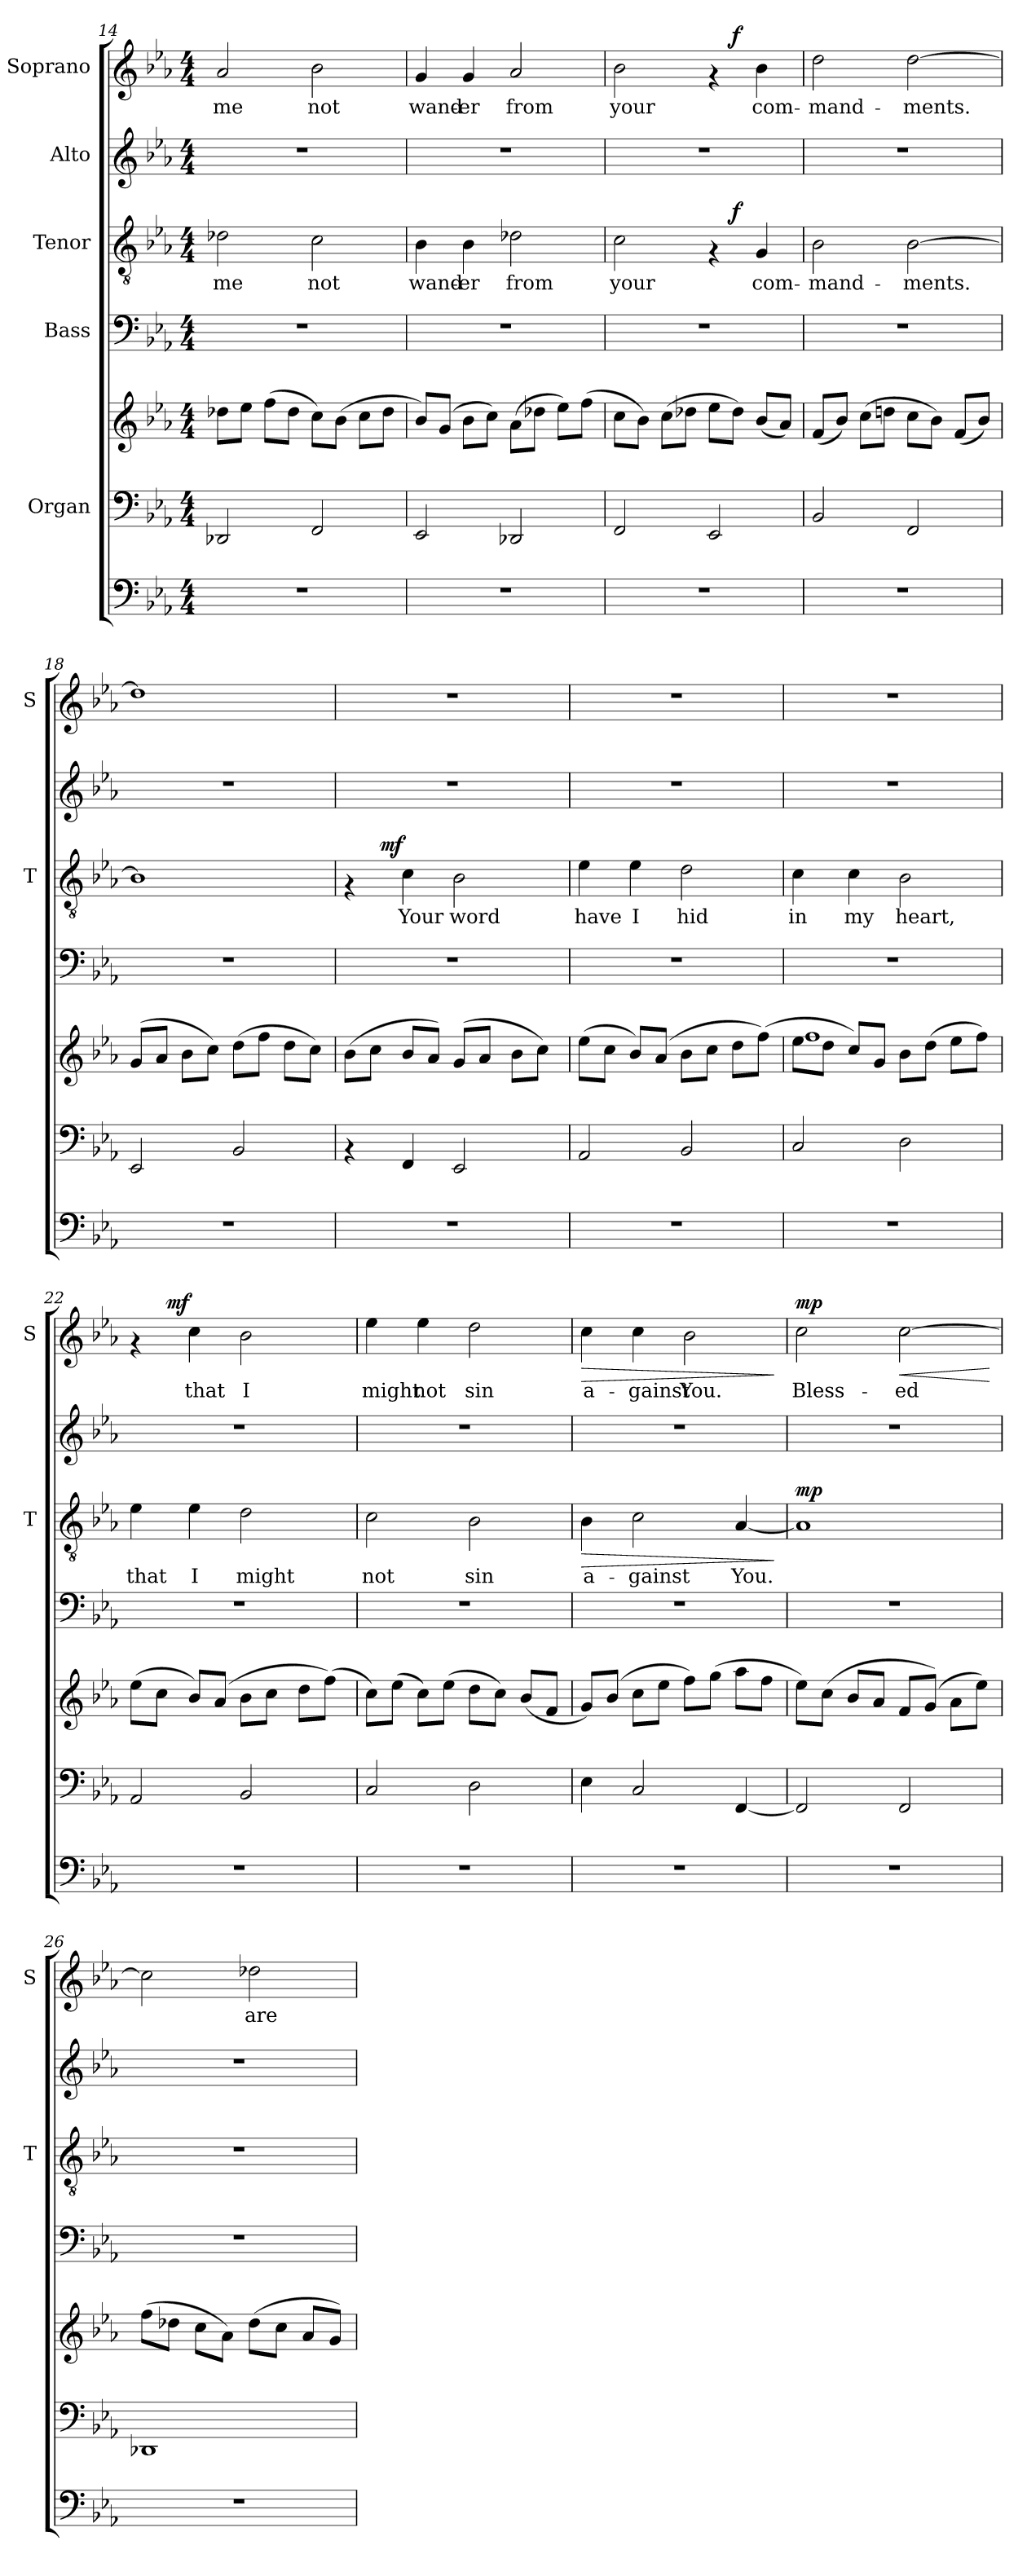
**kern	**kern	**kern	**kern	**kern	**text	**dynam	**kern	**kern	**text	**dynam
*part6	*part5	*part5	*part4	*part3	*part3	*part3	*part2	*part1	*part1	*part1
*staff7	*staff6	*staff5	*staff4	*staff3	*staff3	*staff3	*staff2	*staff1	*staff1	*staff1
*	*I"Organ	*	*I"Bass	*I"Tenor	*	*	*I"Alto	*I"Soprano	*	*
*	*	*	*	*I'T	*	*	*	*I'S	*	*
*clefF4	*clefF4	*clefG2	*clefF4	*clefGv2	*	*	*clefG2	*clefG2	*	*
*	*	*	*ITrd7c12	*	*	*	*	*	*	*
*k[b-e-a-]	*k[b-e-a-]	*k[b-e-a-]	*k[b-e-a-]	*k[b-e-a-]	*	*	*k[b-e-a-]	*k[b-e-a-]	*	*
*E-:	*E-:	*E-:	*E-:	*E-:	*	*	*E-:	*E-:	*	*
*M4/4	*M4/4	*M4/4	*M4/4	*M4/4	*	*	*M4/4	*M4/4	*	*
=14	=14	=14	=14	=14	=14	=14	=14	=14	=14	=14
!	!	!	!	!	!LO:LY:b	!	!	!	!LO:LY:b	!
1r	2DD-X/	8dd-X\L	1r	2d-X\	me	.	1r	2a-/	me	.
.	.	8ee-\J	.	.	.	.	.	.	.	.
.	.	(>8ff\L	.	.	.	.	.	.	.	.
.	.	8dd-\J	.	.	.	.	.	.	.	.
!	!	!	!	!	!LO:LY:b	!	!	!	!LO:LY:b	!
.	2FF/	8cc\L)	.	2c\	not	.	.	2b-\	not	.
.	.	(>8b-\J	.	.	.	.	.	.	.	.
.	.	8cc\L	.	.	.	.	.	.	.	.
.	.	8dd-\J	.	.	.	.	.	.	.	.
=15	=15	=15	=15	=15	=15	=15	=15	=15	=15	=15
!	!	!	!	!	!LO:LY:b	!	!	!	!LO:LY:b	!
1r	2EE-/	8b-/L)	1r	4B-\	wand-	.	1r	4g/	wand-	.
.	.	(8g/J	.	.	.	.	.	.	.	.
!	!	!	!	!	!LO:LY:b	!	!	!	!LO:LY:b	!
.	.	8b-\L	.	4B-\	-er	.	.	4g/	-er	.
.	.	8cc\J)	.	.	.	.	.	.	.	.
!	!	!	!	!	!LO:LY:b	!	!	!	!LO:LY:b	!
.	2DD-X/	(>8a-\L	.	2d-X\	from	.	.	2a-/	from	.
.	.	8dd-X\J	.	.	.	.	.	.	.	.
.	.	8ee-\L)	.	.	.	.	.	.	.	.
.	.	(>8ff\J	.	.	.	.	.	.	.	.
=16	=16	=16	=16	=16	=16	=16	=16	=16	=16	=16
!	!	!	!	!	!LO:LY:b	!	!	!	!LO:LY:b	!
*	*	*	*	*^	*	*	*	*^	*	*
1r	2FF/	8cc\L	1r	2c\	2ryy	your	.	1r	2b-\	2ryy	your	.
.	.	8b-\J)	.	.	.	.	.	.	.	.	.	.
.	.	(>8cc\L	.	.	.	.	.	.	.	.	.	.
.	.	8dd-X\J	.	.	.	.	.	.	.	.	.	.
.	2EE-/	8ee-\L	.	4rF	8ryy	.	.	.	4rf	8ryy	.	.
!	!	!	!	!	!	!	!LO:DY:a	!	!	!	!	!LO:DY:a
.	.	8dd-\J)	.	.	4.ryy	.	f	.	.	4.ryy	.	f
!	!	!	!	!	!	!LO:LY:b	!	!	!	!	!LO:LY:b	!
.	.	(<8b-/L	.	4G/	.	com-	.	.	4b-\	.	com-	.
.	.	8a-/J)	.	.	.	.	.	.	.	.	.	.
!!LO:PB:g=z
=17	=17	=17	=17	=17	=17	=17	=17	=17	=17	=17	=17	=17
!	!	!	!	!	!	!LO:LY:b	!	!	!	!	!LO:LY:b	!
*	*	*	*	*v	*v	*	*	*	*v	*v	*	*
1r	2BB-/	(<8f/L	1r	2B-\	-mand-	.	1r	2dd\	-mand-	.
.	.	8b-/J)	.	.	.	.	.	.	.	.
.	.	(>8cc\L	.	.	.	.	.	.	.	.
.	.	8ddn\J	.	.	.	.	.	.	.	.
!	!	!	!	!	!LO:LY:b	!	!	!	!LO:LY:b	!
.	2FF/	8cc\L	.	[>2B-\	-ments.	.	.	[>2dd\	-ments.	.
.	.	8b-\J)	.	.	.	.	.	.	.	.
.	.	(<8f/L	.	.	.	.	.	.	.	.
.	.	8b-/J)	.	.	.	.	.	.	.	.
=18	=18	=18	=18	=18	=18	=18	=18	=18	=18	=18
1r	2EE-/	(>8g/L	1r	1B-]	.	.	1r	1dd]	.	.
.	.	8a-/J	.	.	.	.	.	.	.	.
.	.	8b-\L	.	.	.	.	.	.	.	.
.	.	8cc\J)	.	.	.	.	.	.	.	.
.	2BB-/	(>8dd\L	.	.	.	.	.	.	.	.
.	.	8ff\J	.	.	.	.	.	.	.	.
.	.	8dd\L	.	.	.	.	.	.	.	.
.	.	8cc\J)	.	.	.	.	.	.	.	.
=19	=19	=19	=19	=19	=19	=19	=19	=19	=19	=19
*	*	*	*	*^	*	*	*	*	*	*
1r	4rAA	(>8b-\L	1r	4rF	8ryy	.	.	1r	1r	.	.
.	.	8cc\J	.	.	32ryy	.	.	.	.	.	.
!	!	!	!	!	!	!	!LO:DY:a	!	!	!	!
.	.	.	.	.	2ryy	.	mf	.	.	.	.
!	!	!	!	!	!	!LO:LY:b	!	!	!	!	!
.	4FF/	8b-/L	.	4c\	.	Your	.	.	.	.	.
.	.	8a-/J)	.	.	.	.	.	.	.	.	.
!	!	!	!	!	!	!LO:LY:b	!	!	!	!	!
.	2EE-/	(>8g/L	.	2B-\	.	word	.	.	.	.	.
.	.	8a-/J	.	.	.	.	.	.	.	.	.
.	.	.	.	.	4ryy	.	.	.	.	.	.
.	.	8b-\L	.	.	.	.	.	.	.	.	.
.	.	8cc\J)	.	.	.	.	.	.	.	.	.
.	.	.	.	.	16.ryy	.	.	.	.	.	.
=20	=20	=20	=20	=20	=20	=20	=20	=20	=20	=20	=20
!	!	!	!	!	!	!LO:LY:b	!	!	!	!	!
*	*	*	*	*v	*v	*	*	*	*	*	*
1r	2AA-/	(>8ee-\L	1r	4e-\	have	.	1r	1r	.	.
.	.	8cc\J	.	.	.	.	.	.	.	.
!	!	!	!	!	!LO:LY:b	!	!	!	!	!
.	.	8b-/L)	.	4e-\	I	.	.	.	.	.
.	.	(8a-/J	.	.	.	.	.	.	.	.
!	!	!	!	!	!LO:LY:b	!	!	!	!	!
.	2BB-/	8b-\L	.	2d\	hid	.	.	.	.	.
.	.	8cc\J	.	.	.	.	.	.	.	.
.	.	8dd\L	.	.	.	.	.	.	.	.
.	.	(>8ff\J)	.	.	.	.	.	.	.	.
=21	=21	=21	=21	=21	=21	=21	=21	=21	=21	=21
*	*	*^	*	*	*	*	*	*	*	*
!	!	!	!	!	!	!LO:LY:b	!	!	!	!	!
1r	2C/	8ee-\L	1ff	1r	4c\	in	.	1r	1r	.	.
.	.	8dd\J	.	.	.	.	.	.	.	.	.
!	!	!	!	!	!	!LO:LY:b	!	!	!	!	!
.	.	8cc/L)	.	.	4c\	my	.	.	.	.	.
.	.	8g/J	.	.	.	.	.	.	.	.	.
!	!	!	!	!	!	!LO:LY:b	!	!	!	!	!
.	2D\	8b-\L	.	.	2B-\	heart,	.	.	.	.	.
.	.	(>8dd\J	.	.	.	.	.	.	.	.	.
.	.	8ee-\L	.	.	.	.	.	.	.	.	.
.	.	8ff\J)	.	.	.	.	.	.	.	.	.
*	*	*v	*v	*	*	*	*	*	*	*	*
=22	=22	=22	=22	=22	=22	=22	=22	=22	=22	=22
!	!	!	!	!	!LO:LY:b	!	!	!	!	!
*	*	*	*	*	*	*	*	*^	*	*
1r	2AA-/	(>8ee-\L	1r	4e-\	that	.	1r	4rf	8ryy	.	.
.	.	8cc\J	.	.	.	.	.	.	32ryy	.	.
!	!	!	!	!	!	!	!	!	!	!	!LO:DY:a
.	.	.	.	.	.	.	.	.	2ryy	.	mf
!	!	!	!	!	!LO:LY:b	!	!	!	!	!LO:LY:b	!
.	.	8b-/L)	.	4e-\	I	.	.	4cc\	.	that	.
.	.	(8a-/J	.	.	.	.	.	.	.	.	.
!	!	!	!	!	!LO:LY:b	!	!	!	!	!LO:LY:b	!
.	2BB-/	8b-\L	.	2d\	might	.	.	2b-\	.	I	.
.	.	8cc\J	.	.	.	.	.	.	.	.	.
.	.	.	.	.	.	.	.	.	4ryy	.	.
.	.	8dd\L	.	.	.	.	.	.	.	.	.
.	.	(>8ff\J)	.	.	.	.	.	.	.	.	.
.	.	.	.	.	.	.	.	.	16.ryy	.	.
=23	=23	=23	=23	=23	=23	=23	=23	=23	=23	=23	=23
!	!	!	!	!	!LO:LY:b	!	!	!	!	!LO:LY:b	!
*	*	*	*	*	*	*	*	*v	*v	*	*
1r	2C/	8cc\L)	1r	2c\	not	.	1r	4ee-\	might	.
.	.	(>8ee-\J	.	.	.	.	.	.	.	.
!	!	!	!	!	!	!	!	!	!LO:LY:b	!
.	.	8cc\L)	.	.	.	.	.	4ee-\	not	.
.	.	(>8ee-\J	.	.	.	.	.	.	.	.
!	!	!	!	!	!LO:LY:b	!	!	!	!LO:LY:b	!
.	2D\	8dd\L	.	2B-\	sin	.	.	2dd\	sin	.
.	.	8cc\J)	.	.	.	.	.	.	.	.
.	.	(<8b-/L	.	.	.	.	.	.	.	.
.	.	8f/J	.	.	.	.	.	.	.	.
=24	=24	=24	=24	=24	=24	=24	=24	=24	=24	=24
!	!	!	!	!	!LO:LY:b	!LO:HP:b	!	!	!LO:LY:b	!LO:HP:b
1r	4E-\	8g/L)	1r	4B-\	a-	>	1r	4cc\	a-	>
.	.	(8b-/J	.	.	.	.	.	.	.	.
!	!	!	!	!	!LO:LY:b	!	!	!	!LO:LY:b	!
.	2C/	8cc\L	.	2c\	-gainst	.	.	4cc\	-gainst	.
.	.	8ee-\J	.	.	.	.	.	.	.	.
!	!	!	!	!	!	!	!	!	!LO:LY:b	!
.	.	8ff\L)	.	.	.	.	.	2b-\	You.	.
.	.	(>8gg\J	.	.	.	.	.	.	.	.
!	!	!	!	!	!LO:LY:b	!	!	!	!	!
.	[<4FF/	8aa-\L	.	[<4A-/	You.	.	.	.	.	.
.	.	8ff\J	.	.	.	.	.	.	.	.
.	.	.	.	.	.	]	.	.	.	]
=25	=25	=25	=25	=25	=25	=25	=25	=25	=25	=25
!	!	!	!	!	!	!LO:DY:a	!	!	!LO:LY:b	!LO:DY:a
1r	2FF/]	8ee-\L)	1r	1A-]	.	mp	1r	2cc\	Bless-	mp
.	.	(>8cc\J	.	.	.	.	.	.	.	.
.	.	8b-/L	.	.	.	.	.	.	.	.
.	.	8a-/J	.	.	.	.	.	.	.	.
!	!	!	!	!	!	!	!	!	!LO:LY:b	!LO:HP:b
.	2FF/	8f/L	.	.	.	.	.	[>2cc\	-ed	<
.	.	(8g/J)	.	.	.	.	.	.	.	.
.	.	8a-\L	.	.	.	.	.	.	.	.
.	.	8ee-\J)	.	.	.	.	.	.	.	.
.	.	.	.	.	.	.	.	.	.	[
!!LO:PB:g=z
=26	=26	=26	=26	=26	=26	=26	=26	=26	=26	=26
1r	1DD-X	(>8ff\L	1r	1r	.	.	1r	2cc\]	.	.
.	.	8dd-X\J	.	.	.	.	.	.	.	.
.	.	8cc\L	.	.	.	.	.	.	.	.
.	.	8a-\J)	.	.	.	.	.	.	.	.
!	!	!	!	!	!	!	!	!	!LO:LY:b	!
.	.	(>8dd-\L	.	.	.	.	.	2dd-X\	are	.
.	.	8cc\J	.	.	.	.	.	.	.	.
.	.	8a-/L	.	.	.	.	.	.	.	.
.	.	8g/J)	.	.	.	.	.	.	.	.
=	=	=	=	=	=	=	=	=	=	=
*-	*-	*-	*-	*-	*-	*-	*-	*-	*-	*-
